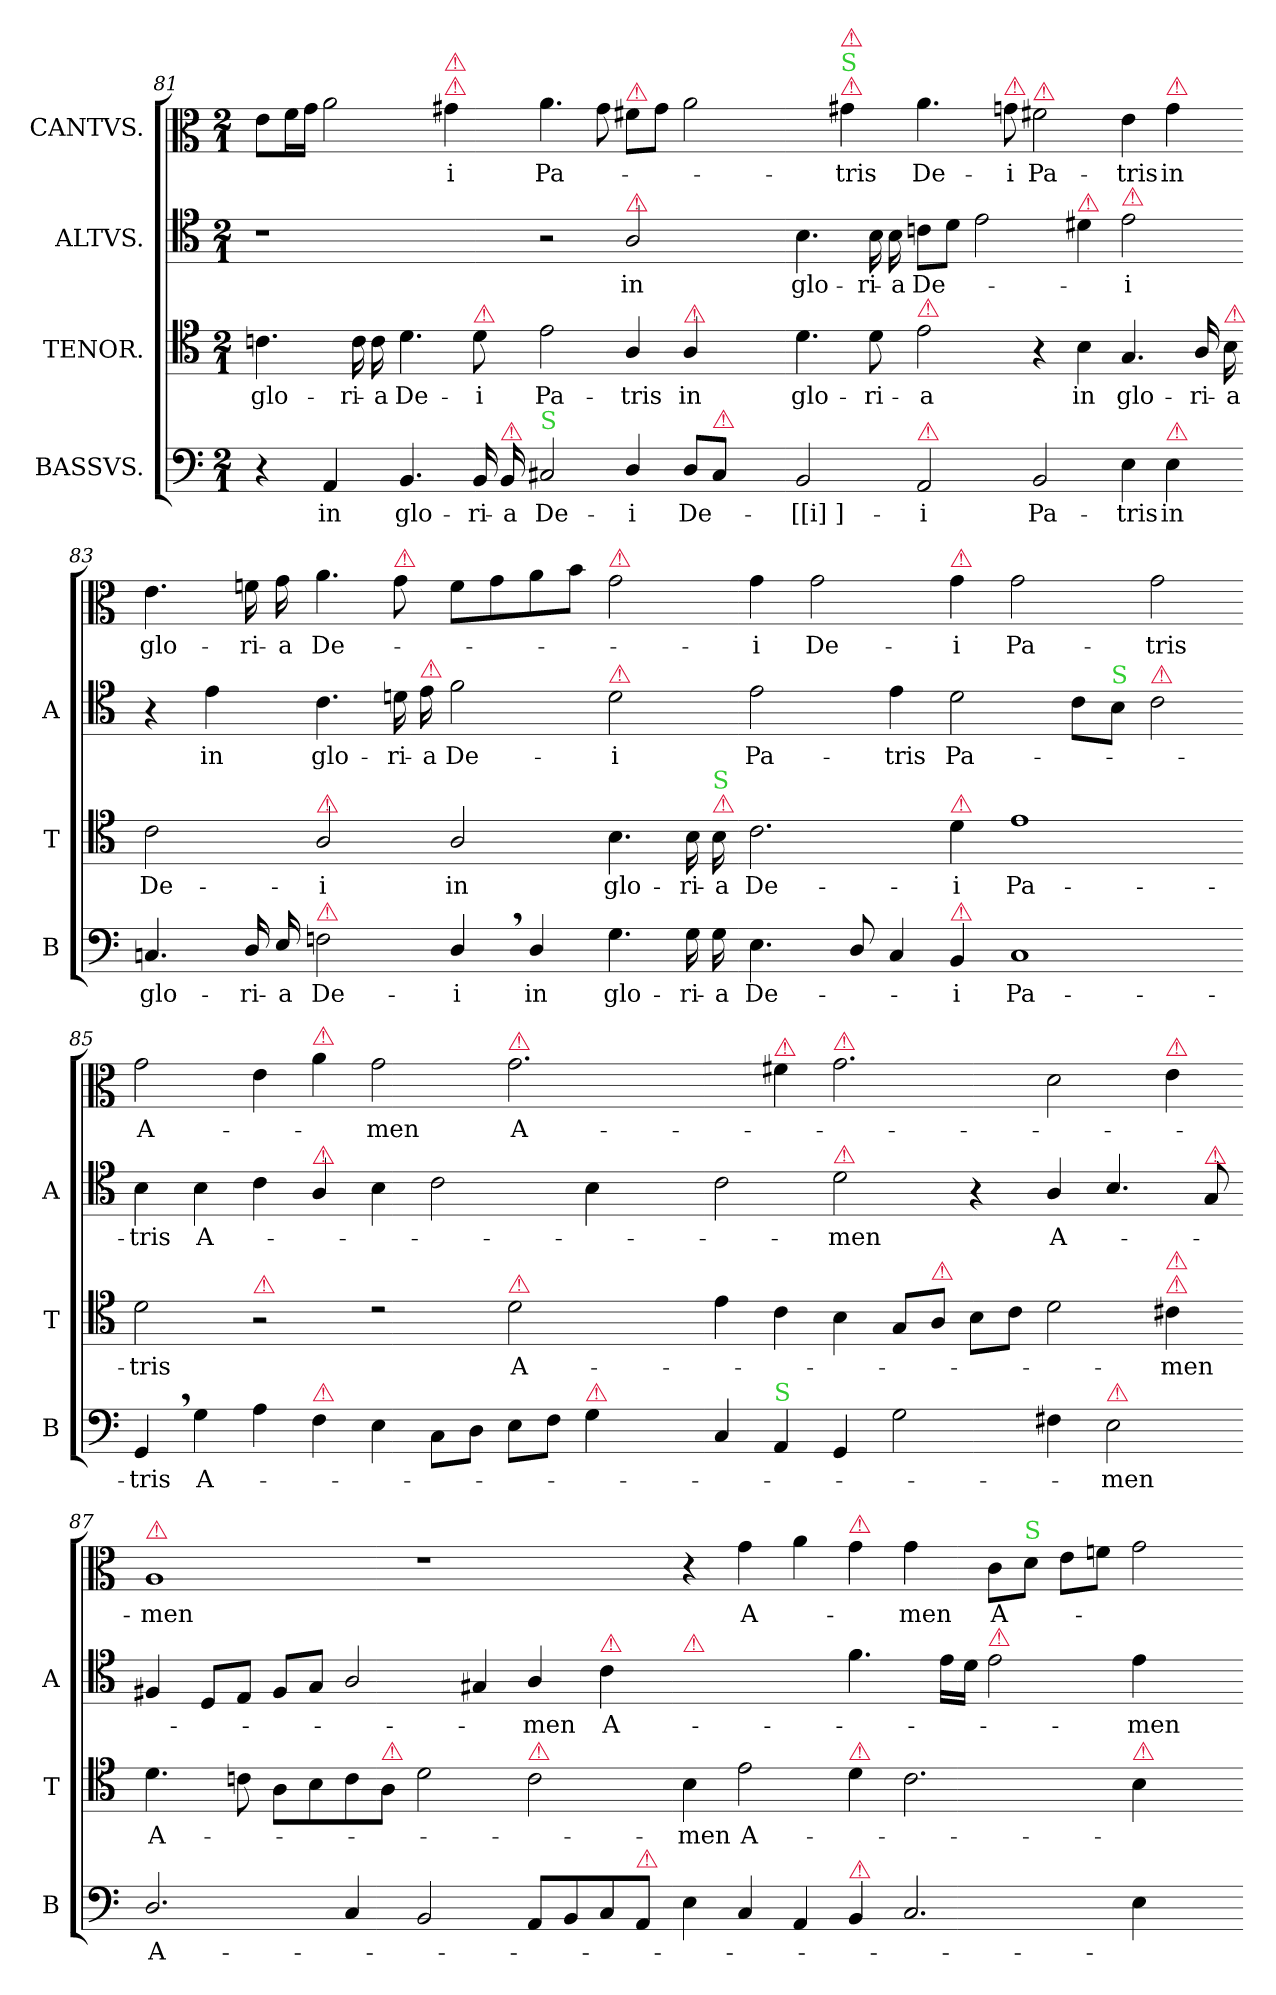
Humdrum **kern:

**kern	**text	**kern	**text	**kern	**text	**kern	**text
*part4	*part4	*part3	*part3	*part2	*part2	*part1	*part1
*staff4	*staff4	*staff3	*staff3	*staff2	*staff2	*staff1	*staff1
*I"BASSVS.	*	*I"TENOR.	*	*I"ALTVS.	*	*I"CANTVS.	*
*I'B	*	*I'T	*	*I'A	*	*	*
*clefF4	*	*clefC4	*	*clefC4	*	*clefC3	*
*k[]	*	*k[]	*	*k[]	*	*k[]	*
*M2/1	*	*M2/1	*	*M2/1	*	*M2/1	*
=81	=81	=81	=81	=81	=81	=81	=81
4r	.	4.cn\	glo-	1r	.	8e\L	.
.	.	.	.	.	.	16f\L	.
.	.	.	.	.	.	16g\JJ	.
4AA/	in	.	.	.	.	2a\	.
.	.	16c\	-ri-	.	.	.	.
.	.	16c\	-a	.	.	.	.
4.BB/	glo-	4.d\	De-	.	.	.	.
!	!	!	!	!	!	!LO:TX:a:color=crimson:t=⚠	!
!	!	!	!	!	!	!LO:TX:a:color=crimson:t=⚠	!
.	.	.	.	.	.	4g#X\	-i
!	!	!LO:TX:a:color=crimson:t=⚠	!	!	!	!	!
16BB/	-ri-	8d\	-i	.	.	.	.
!LO:TX:a:color=crimson:t=⚠	!	!	!	!	!	!	!
16BB/	-a	.	.	.	.	.	.
!LO:TX:a:color=limegreen:t=S	!	!	!	!	!	!	!
2C#X/	De-	2e\	Pa-	2r	.	4.a\	Pa-
.	.	.	.	.	.	8g#\	.
!	!	!	!	!	!	!LO:TX:a:color=crimson:t=⚠	!
!	!	!	!	!LO:TX:a:color=crimson:t=⚠	!	!	!
4D/	-i	4A/	-tris	2A/	in	8f#X\L	.
.	.	.	.	.	.	8g#\J	.
!	!	!LO:TX:a:color=crimson:t=⚠	!	!	!	!	!
8D/L	De-	4A/	in	.	.	2a\	.
!LO:TX:a:color=crimson:t=⚠	!	!	!	!	!	!	!
8C#/J	.	.	.	.	.	.	.
4ryy	.	4ryy	.	4ryy	.	.	.
=82-	=82-	=82-	=82-	=82-	=82-	=82-	=82-
2BB/	-[[i]]-	4.d\	glo-	4.B\	glo-	4ryy	.
!	!	!	!	!	!	!LO:TX:a:color=crimson:t=⚠	!
!	!	!	!	!	!	!LO:TX:a:color=limegreen:t=S	!
!	!	!	!	!	!	!LO:TX:a:color=crimson:t=⚠	!
.	.	.	.	.	.	4g#X\	-tris
.	.	8d\	-ri-	16B\	-ri-	.	.
.	.	.	.	16B\	-a	.	.
!	!	!LO:TX:a:color=crimson:t=⚠	!	!	!	!	!
!LO:TX:a:color=crimson:t=⚠	!	!	!	!	!	!	!
2AA/	-i	2e\	-a	8cn\L	De-	4.a\	De-
.	.	.	.	8d\J	.	.	.
.	.	.	.	2e\	.	.	.
!	!	!	!	!	!	!LO:TX:a:color=crimson:t=⚠	!
.	.	.	.	.	.	8gn\	-i
!	!	!	!	!	!	!LO:TX:a:color=crimson:t=⚠	!
2BB/	Pa-	4r	.	.	.	2f#X\	Pa-
!	!	!	!	!LO:TX:a:color=crimson:t=⚠	!	!	!
.	.	4B\	in	4d#X\	.	.	.
!	!	!	!	!LO:TX:a:color=crimson:t=⚠	!	!	!
4E\	-tris	4.G/	glo-	2e\	-i	4e\	-tris
!	!	!	!	!	!	!LO:TX:a:color=crimson:t=⚠	!
!LO:TX:a:color=crimson:t=⚠	!	!	!	!	!	!	!
4E\	in	.	.	.	.	4g\	in
.	.	16A/	-ri-	.	.	.	.
!	!	!LO:TX:a:color=crimson:t=⚠	!	!	!	!	!
.	.	16B\	-a	.	.	.	.
=83-	=83-	=83-	=83-	=83-	=83-	=83-	=83-
4.Cn/	glo-	2c\	De-	4r	.	4.e\	glo-
.	.	.	.	4e\	in	.	.
16D/	-ri-	.	.	.	.	16fn\	-ri-
16E/	-a	.	.	.	.	16g\	-a
!	!	!LO:TX:a:color=crimson:t=⚠	!	!	!	!	!
!LO:TX:a:color=crimson:t=⚠	!	!	!	!	!	!	!
2Fn\	De-	2A/	-i	4.c\	glo-	4.a\	De-
!	!	!	!	!	!	!LO:TX:a:color=crimson:t=⚠	!
.	.	.	.	16dn\	-ri-	8g\	.
!	!	!	!	!LO:TX:a:color=crimson:t=⚠	!	!	!
.	.	.	.	16e\	-a	.	.
4D,/	-i	2A/	in	2f\	De-	8f\L	.
.	.	.	.	.	.	8g\	.
4D/	in	.	.	.	.	8a\	.
.	.	.	.	.	.	8b\J	.
!	!	!	!	!	!	!LO:TX:a:color=crimson:t=⚠	!
!	!	!	!	!LO:TX:a:color=crimson:t=⚠	!	!	!
4.G\	glo-	4.B\	glo-	2d\	-i	2g\	.
16G\	-ri-	16B\	-ri-	.	.	.	.
!	!	!LO:TX:a:color=crimson:t=⚠	!	!	!	!	!
!	!	!LO:TX:a:color=limegreen:t=S	!	!	!	!	!
16G\	-a	16B\	-a	.	.	.	.
=84-	=84-	=84-	=84-	=84-	=84-	=84-	=84-
4.E\	De-	2.c\	De-	2e\	Pa-	4g\	-i
.	.	.	.	.	.	2g\	De-
8D/	.	.	.	.	.	.	.
4C/	.	.	.	4e\	-tris	.	.
!	!	!	!	!	!	!LO:TX:a:color=crimson:t=⚠	!
!	!	!LO:TX:a:color=crimson:t=⚠	!	!	!	!	!
!LO:TX:a:color=crimson:t=⚠	!	!	!	!	!	!	!
4BB/	-i	4d\	-i	2d\	Pa-	4g\	-i
1C	Pa-	1e	Pa-	.	.	2g\	Pa-
.	.	.	.	8c\L	.	.	.
!	!	!	!	!LO:TX:a:color=limegreen:t=S	!	!	!
.	.	.	.	8B\J	.	.	.
!	!	!	!	!LO:TX:a:color=crimson:t=⚠	!	!	!
.	.	.	.	2c\	.	2g\	-tris
=85-	=85-	=85-	=85-	=85-	=85-	=85-	=85-
4GG,/	-tris	2d\	-tris	4B\	-tris	2g\	A-
4G\	A-	.	.	4B\	A-	.	.
!	!	!LO:TX:a:color=crimson:t=⚠	!	!	!	!	!
4A\	.	2r	.	4c\	.	4e\	.
!	!	!	!	!	!	!LO:TX:a:color=crimson:t=⚠	!
!	!	!	!	!LO:TX:a:color=crimson:t=⚠	!	!	!
!LO:TX:a:color=crimson:t=⚠	!	!	!	!	!	!	!
4F\	.	.	.	4A/	.	4a\	.
4E\	.	2rc	.	4B\	.	2g\	-men
8C\L	.	.	.	2c\	.	.	.
8D\J	.	.	.	.	.	.	.
!	!	!	!	!	!	!LO:TX:a:color=crimson:t=⚠	!
!	!	!LO:TX:a:color=crimson:t=⚠	!	!	!	!	!
8E\L	.	2d\	A-	.	.	2.g\	A-
8F\J	.	.	.	.	.	.	.
!LO:TX:a:color=crimson:t=⚠	!	!	!	!	!	!	!
4G\	.	.	.	4B\	.	.	.
4ryy	.	4ryy	.	4ryy	.	.	.
=86-	=86-	=86-	=86-	=86-	=86-	=86-	=86-
4C/	.	4e\	.	2c\	.	4ryy	.
!	!	!	!	!	!	!LO:TX:a:color=crimson:t=⚠	!
!LO:TX:a:color=limegreen:t=S	!	!	!	!	!	!	!
4AA/	.	4c\	.	.	.	4f#X\	.
!	!	!	!	!	!	!LO:TX:a:color=crimson:t=⚠	!
!	!	!	!	!LO:TX:a:color=crimson:t=⚠	!	!	!
4GG/	.	4B\	.	2d\	-men	2.g\	.
2G\	.	8G/L	.	.	.	.	.
!	!	!LO:TX:a:color=crimson:t=⚠	!	!	!	!	!
.	.	8A/J	.	.	.	.	.
.	.	8B\L	.	4r	.	.	.
.	.	8c\J	.	.	.	.	.
4F#X\	.	2d\	.	4A/	A-	2d\	.
!LO:TX:a:color=crimson:t=⚠	!	!	!	!	!	!	!
2E\	-men	.	.	4.B/	.	.	.
!	!	!	!	!	!	!LO:TX:a:color=crimson:t=⚠	!
!	!	!LO:TX:a:color=crimson:t=⚠	!	!	!	!	!
!	!	!LO:TX:a:color=crimson:t=⚠	!	!	!	!	!
.	.	4c#X\	-men	.	.	4e\	.
!	!	!	!	!LO:TX:a:color=crimson:t=⚠	!	!	!
.	.	.	.	8G/	.	.	.
=87-	=87-	=87-	=87-	=87-	=87-	=87-	=87-
!	!	!	!	!	!	!LO:TX:a:color=crimson:t=⚠	!
2.D/	A-	4.d\	A-	4F#X/	.	1A	-men
.	.	.	.	8D/L	.	.	.
.	.	8cn\	.	8E/J	.	.	.
.	.	8A\L	.	8F#/L	.	.	.
.	.	8B\	.	8G/J	.	.	.
4C/	.	8c\	.	2A/	.	.	.
!	!	!LO:TX:a:color=crimson:t=⚠	!	!	!	!	!
.	.	8A\J	.	.	.	.	.
2BB/	.	2d\	.	.	.	1r	.
.	.	.	.	4G#X/	.	.	.
!	!	!LO:TX:a:color=crimson:t=⚠	!	!	!	!	!
8AA/L	.	2c\	.	4A/	-men	.	.
8BB/	.	.	.	.	.	.	.
!	!	!	!	!LO:TX:a:color=crimson:t=⚠	!	!	!
8C/	.	.	.	4c\	A-	.	.
!LO:TX:a:color=crimson:t=⚠	!	!	!	!	!	!	!
8AA/J	.	.	.	.	.	.	.
=88-	=88-	=88-	=88-	=88-	=88-	=88-	=88-
!	!	!	!	!LO:TX:a:color=crimson:t=⚠	!	!	!
4E\	.	4B\	-men	4ryy	.	4r	.
4C/	.	2e\	A-	4ryy	.	4g\	A-
4AA/	.	.	.	4ryy	.	4a\	.
!	!	!	!	!	!	!LO:TX:a:color=crimson:t=⚠	!
!	!	!LO:TX:a:color=crimson:t=⚠	!	!	!	!	!
!LO:TX:a:color=crimson:t=⚠	!	!	!	!	!	!	!
4BB/	.	4d\	.	4.f\	.	4g\	.
2.C/	.	2.c\	.	.	.	4g\	-men
.	.	.	.	16e\LL	.	.	.
.	.	.	.	16d\JJ	.	.	.
!	!	!	!	!LO:TX:a:color=crimson:t=⚠	!	!	!
.	.	.	.	2e\	.	8c\L	A-
!	!	!	!	!	!	!LO:TX:a:color=limegreen:t=S	!
.	.	.	.	.	.	8d\J	.
.	.	.	.	.	.	8e\L	.
.	.	.	.	.	.	8fn\J	.
!	!	!LO:TX:a:color=crimson:t=⚠	!	!	!	!	!
4E\	.	4B\	.	4e\	-men	2g\	.
4ryy	.	4ryy	.	4ryy	.	.	.
=-	=-	=-	=-	=-	=-	=-	=-
*-	*-	*-	*-	*-	*-	*-	*-
